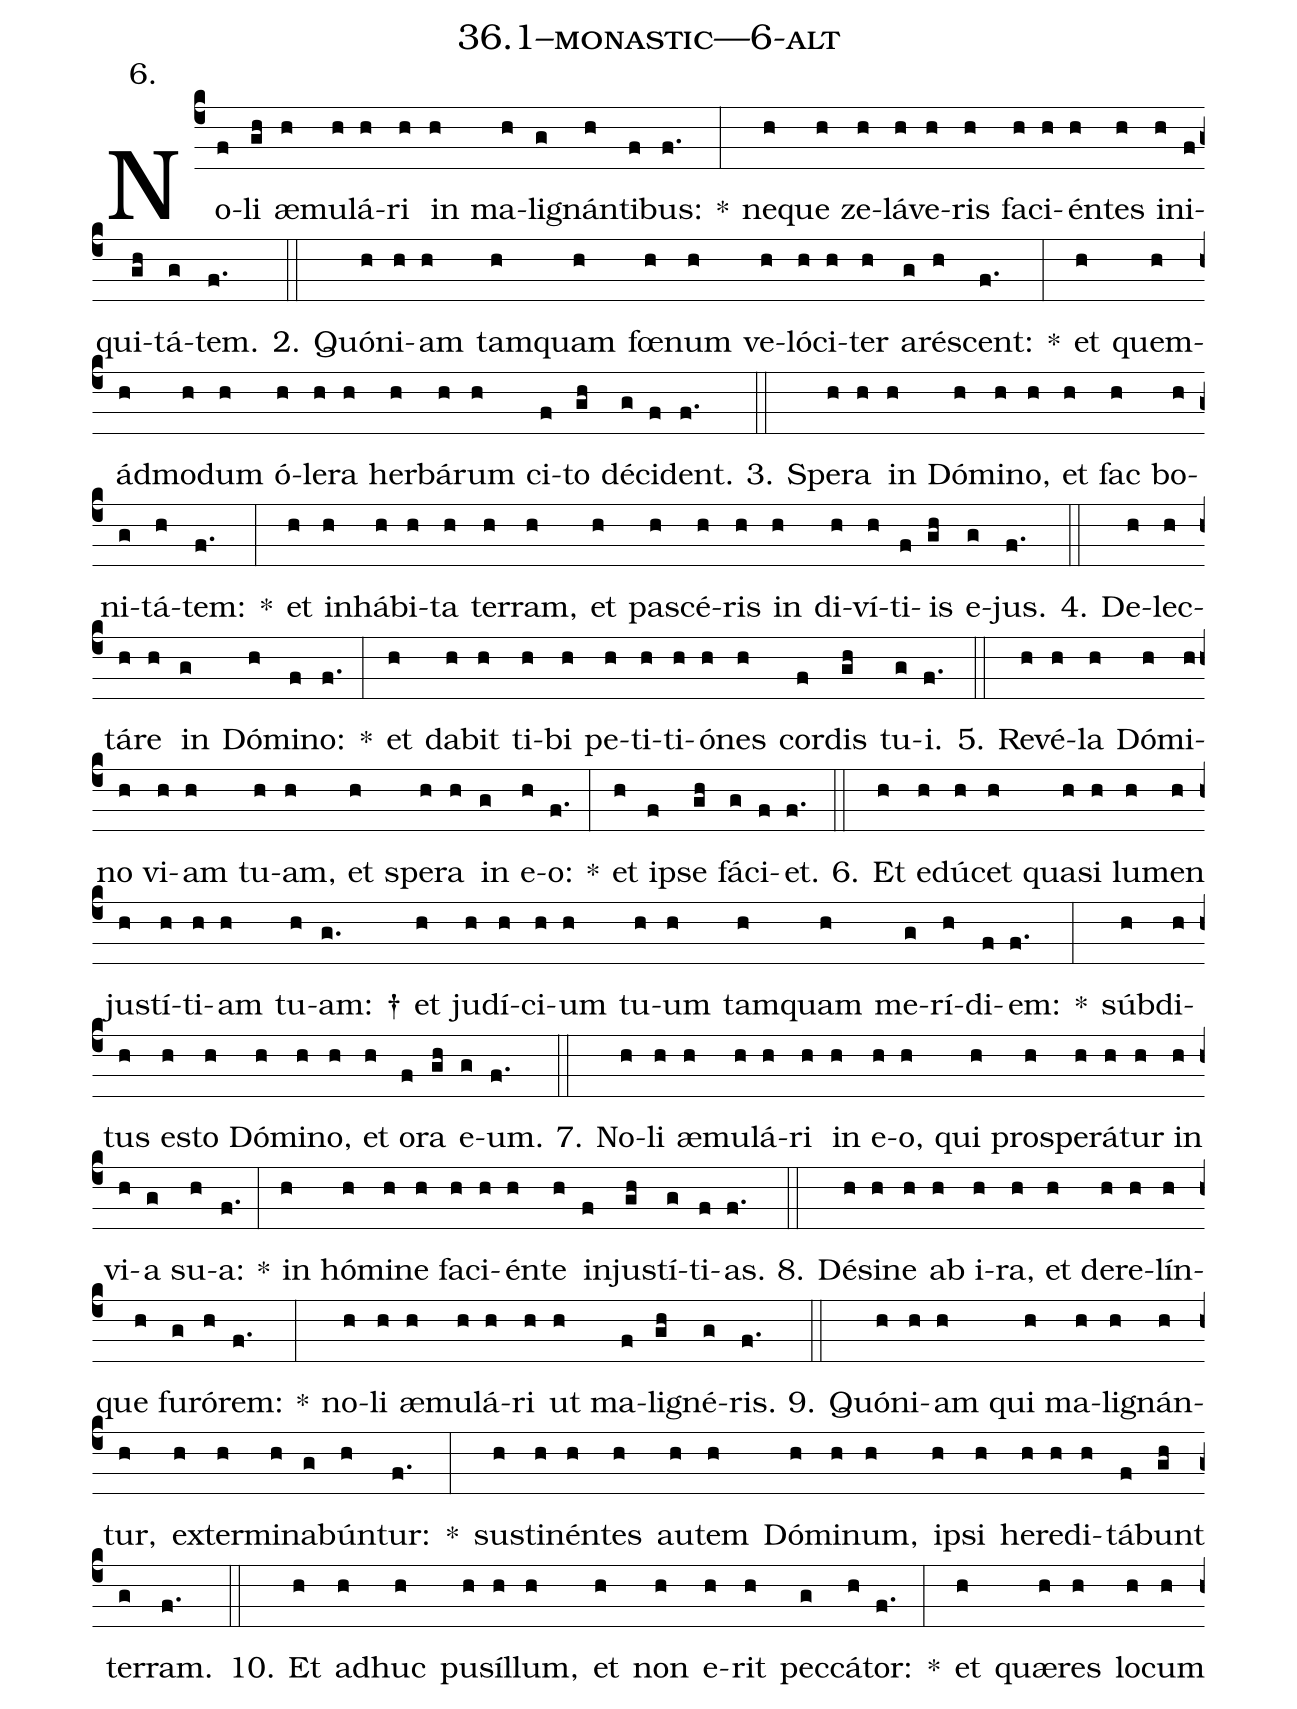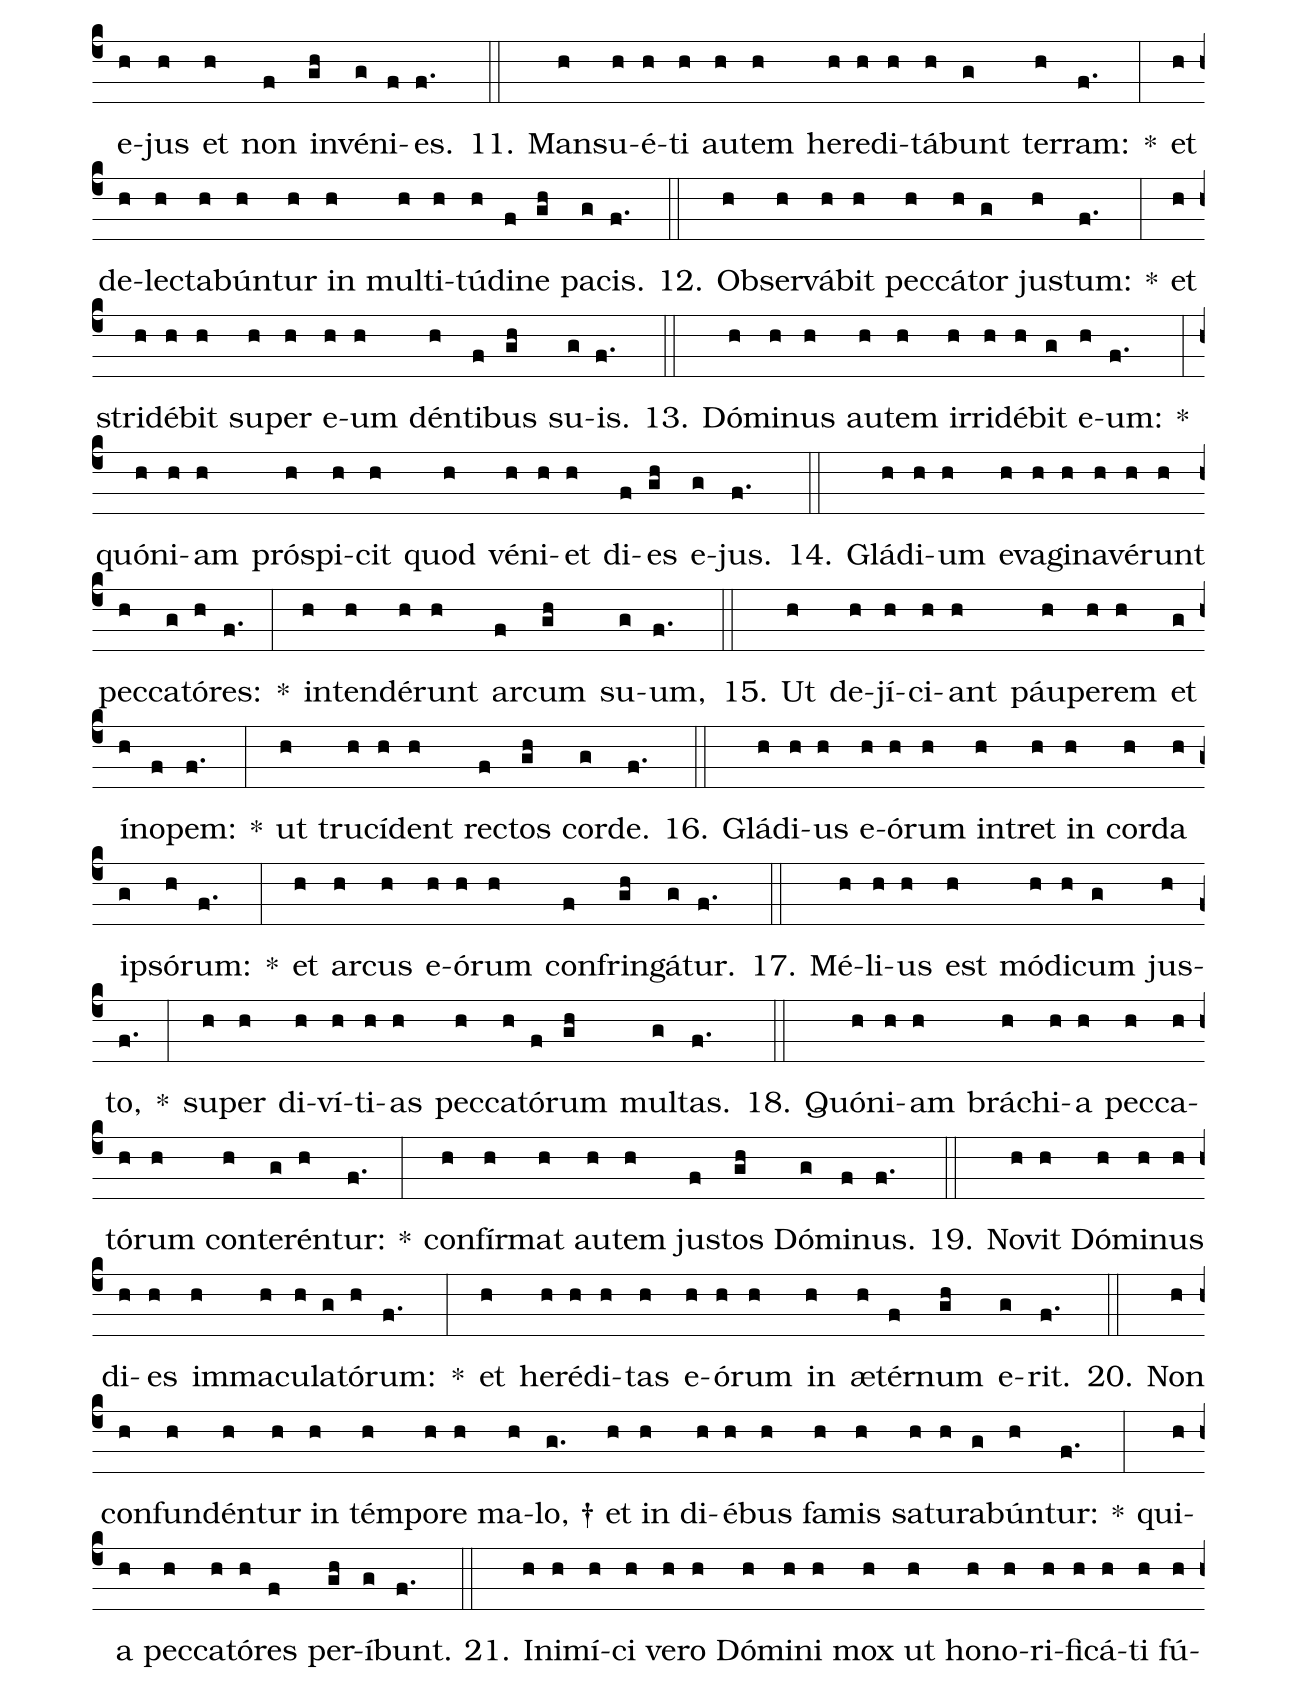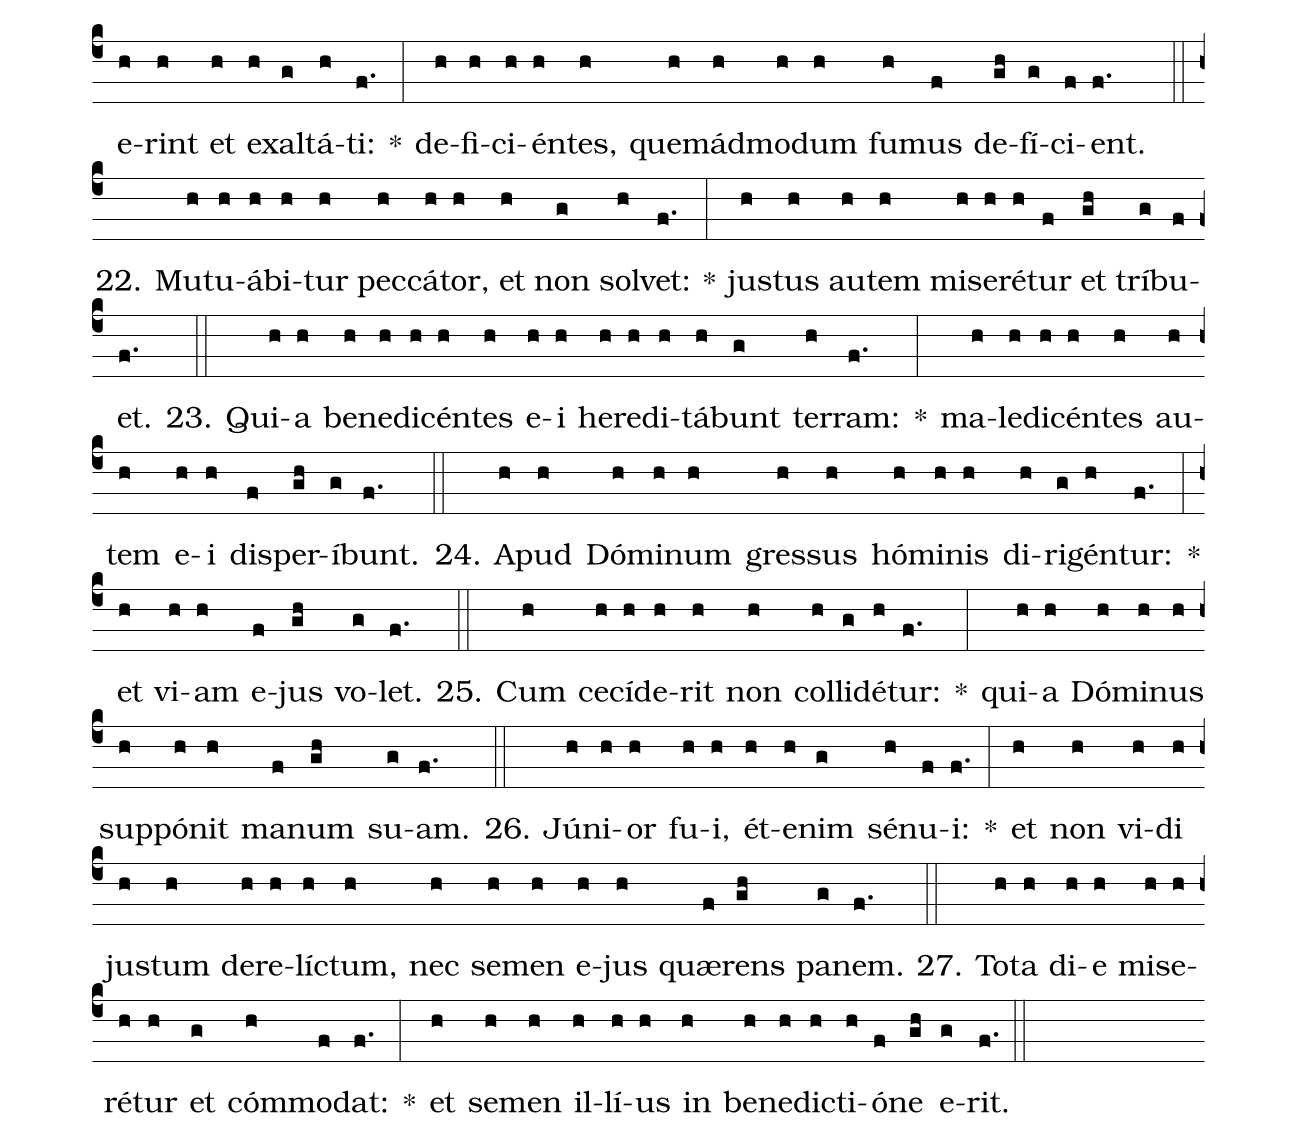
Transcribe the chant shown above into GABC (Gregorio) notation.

name: 36.1--monastic---6-alt;
annotation: 6.;
%%
(c4)No(f)li(gh) æ(h)mu(h)lá(h)ri(h) in(h) ma(h)li(g)gnán(h)ti(f)bus:(f.) *(:) ne(h)que(h) ze(h)lá(h)ve(h)ris(h) fa(h)ci(h)én(h)tes(h) in(h)i(f)qui(gh)tá(g)tem.(f.) (::)
2. Quón(h)i(h)am(h) tam(h)quam(h) fœ(h)num(h) ve(h)ló(h)ci(h)ter(h) a(g)ré(h)scent:(f.) *(:) et(h) quem(h)ád(h)mo(h)dum(h) ó(h)le(h)ra(h) her(h)bá(h)rum(h) ci(f)to(gh) dé(g)ci(f)dent.(f.) (::)
3. Spe(h)ra(h) in(h) Dó(h)mi(h)no,(h) et(h) fac(h) bo(h)ni(g)tá(h)tem:(f.) *(:) et(h) in(h)há(h)bi(h)ta(h) ter(h)ram,(h) et(h) pa(h)scé(h)ris(h) in(h) di(h)ví(h)ti(f)is(gh) e(g)jus.(f.) (::)
4. De(h)lec(h)tá(h)re(h) in(g) Dó(h)mi(f)no:(f.) *(:) et(h) da(h)bit(h) ti(h)bi(h) pe(h)ti(h)ti(h)ó(h)nes(h) cor(f)dis(gh) tu(g)i.(f.) (::)
5. Re(h)vé(h)la(h) Dó(h)mi(h)no(h) vi(h)am(h) tu(h)am,(h) et(h) spe(h)ra(h) in(g) e(h)o:(f.) *(:) et(h) ip(f)se(gh) fá(g)ci(f)et.(f.) (::)
6. Et(h) e(h)dú(h)cet(h) qua(h)si(h) lu(h)men(h) jus(h)tí(h)ti(h)am(h) tu(h)am: †(g.) et(h) ju(h)dí(h)ci(h)um(h) tu(h)um(h) tam(h)quam(h) me(g)rí(h)di(f)em:(f.) *(:) súb(h)di(h)tus(h) es(h)to(h) Dó(h)mi(h)no,(h) et(h) o(f)ra(gh) e(g)um.(f.) (::)
7. No(h)li(h) æ(h)mu(h)lá(h)ri(h) in(h) e(h)o,(h) qui(h) pro(h)spe(h)rá(h)tur(h) in(h) vi(h)a(g) su(h)a:(f.) *(:) in(h) hó(h)mi(h)ne(h) fa(h)ci(h)én(h)te(h) in(f)jus(gh)tí(g)ti(f)as.(f.) (::)
8. Dé(h)si(h)ne(h) ab(h) i(h)ra,(h) et(h) de(h)re(h)lín(h)que(h) fu(g)ró(h)rem:(f.) *(:) no(h)li(h) æ(h)mu(h)lá(h)ri(h) ut(h) ma(f)li(gh)gné(g)ris.(f.) (::)
9. Quón(h)i(h)am(h) qui(h) ma(h)li(h)gnán(h)tur,(h) ex(h)ter(h)mi(h)na(g)bún(h)tur:(f.) *(:) sus(h)ti(h)nén(h)tes(h) au(h)tem(h) Dó(h)mi(h)num,(h) ip(h)si(h) he(h)re(h)di(h)tá(f)bunt(gh) ter(g)ram.(f.) (::)
10. Et(h) ad(h)huc(h) pu(h)síl(h)lum,(h) et(h) non(h) e(h)rit(h) pec(g)cá(h)tor:(f.) *(:) et(h) quæ(h)res(h) lo(h)cum(h) e(h)jus(h) et(h) non(f) in(gh)vé(g)ni(f)es.(f.) (::)
11. Man(h)su(h)é(h)ti(h) au(h)tem(h) he(h)re(h)di(h)tá(h)bunt(g) ter(h)ram:(f.) *(:) et(h) de(h)lec(h)ta(h)bún(h)tur(h) in(h) mul(h)ti(h)tú(h)di(f)ne(gh) pa(g)cis.(f.) (::)
12. Ob(h)ser(h)vá(h)bit(h) pec(h)cá(h)tor(g) jus(h)tum:(f.) *(:) et(h) stri(h)dé(h)bit(h) su(h)per(h) e(h)um(h) dén(h)ti(f)bus(gh) su(g)is.(f.) (::)
13. Dó(h)mi(h)nus(h) au(h)tem(h) ir(h)ri(h)dé(h)bit(g) e(h)um:(f.) *(:) quón(h)i(h)am(h) pró(h)spi(h)cit(h) quod(h) vé(h)ni(h)et(h) di(f)es(gh) e(g)jus.(f.) (::)
14. Glá(h)di(h)um(h) e(h)va(h)gi(h)na(h)vé(h)runt(h) pec(h)ca(g)tó(h)res:(f.) *(:) in(h)ten(h)dé(h)runt(h) ar(f)cum(gh) su(g)um,(f.) (::)
15. Ut(h) de(h)jí(h)ci(h)ant(h) páu(h)pe(h)rem(h) et(g) ín(h)o(f)pem:(f.) *(:) ut(h) tru(h)cí(h)dent(h) rec(f)tos(gh) cor(g)de.(f.) (::)
16. Glá(h)di(h)us(h) e(h)ó(h)rum(h) in(h)tret(h) in(h) cor(h)da(h) ip(g)só(h)rum:(f.) *(:) et(h) ar(h)cus(h) e(h)ó(h)rum(h) con(f)frin(gh)gá(g)tur.(f.) (::)
17. Mé(h)li(h)us(h) est(h) mó(h)di(h)cum(g) jus(h)to,(f.) *(:) su(h)per(h) di(h)ví(h)ti(h)as(h) pec(h)ca(h)tó(f)rum(gh) mul(g)tas.(f.) (::)
18. Quón(h)i(h)am(h) brá(h)chi(h)a(h) pec(h)ca(h)tó(h)rum(h) con(h)te(g)rén(h)tur:(f.) *(:) con(h)fír(h)mat(h) au(h)tem(h) jus(f)tos(gh) Dó(g)mi(f)nus.(f.) (::)
19. No(h)vit(h) Dó(h)mi(h)nus(h) di(h)es(h) im(h)ma(h)cu(h)la(g)tó(h)rum:(f.) *(:) et(h) he(h)ré(h)di(h)tas(h) e(h)ó(h)rum(h) in(h) æ(h)tér(f)num(gh) e(g)rit.(f.) (::)
20. Non(h) con(h)fun(h)dén(h)tur(h) in(h) tém(h)po(h)re(h) ma(h)lo, †(g.) et(h) in(h) di(h)é(h)bus(h) fa(h)mis(h) sa(h)tu(h)ra(g)bún(h)tur:(f.) *(:) qui(h)a(h) pec(h)ca(h)tó(h)res(f) per(gh)í(g)bunt.(f.) (::)
21. In(h)i(h)mí(h)ci(h) ve(h)ro(h) Dó(h)mi(h)ni(h) mox(h) ut(h) ho(h)no(h)ri(h)fi(h)cá(h)ti(h) fú(h)e(h)rint(h) et(h) ex(h)al(g)tá(h)ti:(f.) *(:) de(h)fi(h)ci(h)én(h)tes,(h) quem(h)ád(h)mo(h)dum(h) fu(h)mus(f) de(gh)fí(g)ci(f)ent.(f.) (::)
22. Mu(h)tu(h)á(h)bi(h)tur(h) pec(h)cá(h)tor,(h) et(h) non(g) sol(h)vet:(f.) *(:) jus(h)tus(h) au(h)tem(h) mi(h)se(h)ré(h)tur(f) et(gh) trí(g)bu(f)et.(f.) (::)
23. Qui(h)a(h) be(h)ne(h)di(h)cén(h)tes(h) e(h)i(h) he(h)re(h)di(h)tá(h)bunt(g) ter(h)ram:(f.) *(:) ma(h)le(h)di(h)cén(h)tes(h) au(h)tem(h) e(h)i(h) dis(f)per(gh)í(g)bunt.(f.) (::)
24. A(h)pud(h) Dó(h)mi(h)num(h) gres(h)sus(h) hó(h)mi(h)nis(h) di(h)ri(g)gén(h)tur:(f.) *(:) et(h) vi(h)am(h) e(f)jus(gh) vo(g)let.(f.) (::)
25. Cum(h) ce(h)cí(h)de(h)rit(h) non(h) col(h)li(g)dé(h)tur:(f.) *(:) qui(h)a(h) Dó(h)mi(h)nus(h) sup(h)pó(h)nit(h) ma(f)num(gh) su(g)am.(f.) (::)
26. Jú(h)ni(h)or(h) fu(h)i,(h) ét(h)e(h)nim(g) sé(h)nu(f)i:(f.) *(:) et(h) non(h) vi(h)di(h) jus(h)tum(h) de(h)re(h)líc(h)tum,(h) nec(h) se(h)men(h) e(h)jus(h) quæ(f)rens(gh) pa(g)nem.(f.) (::)
27. To(h)ta(h) di(h)e(h) mi(h)se(h)ré(h)tur(h) et(g) cóm(h)mo(f)dat:(f.) *(:) et(h) se(h)men(h) il(h)lí(h)us(h) in(h) be(h)ne(h)dic(h)ti(h)ó(f)ne(gh) e(g)rit.(f.) (::)
